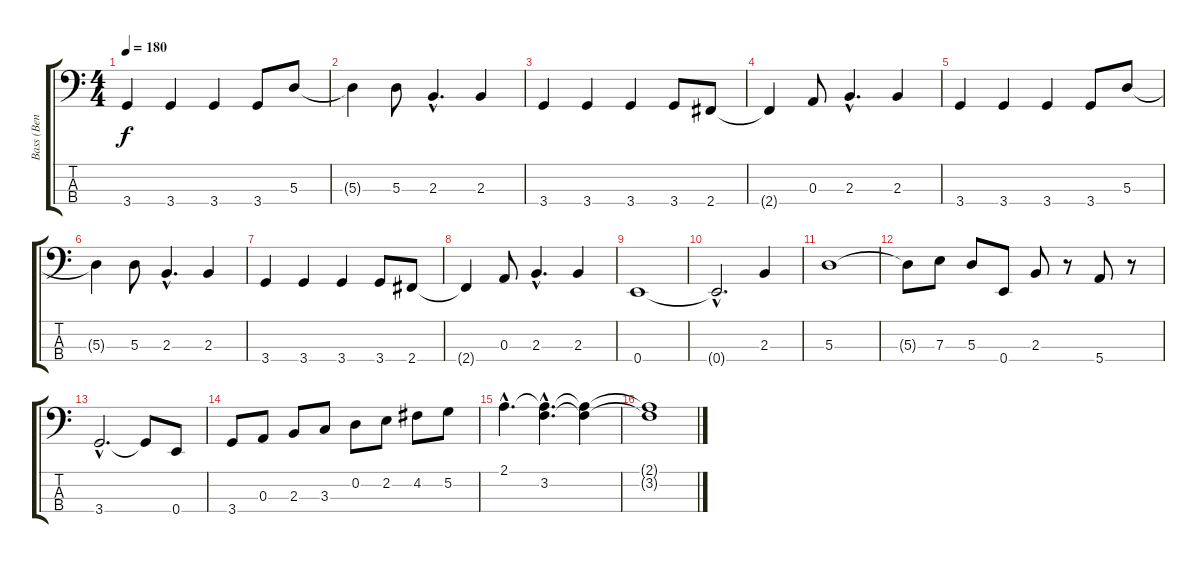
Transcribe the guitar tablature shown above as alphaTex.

\track ("Bass (Ben Keney)" "Bass (Ben ") {instrument electricbassfinger}
\staff {score tabs}
\tuning (G2 D2 A1 E1) {hide}
\ts (4 4)
\tempo 180
\clef f4
\ks c
3.4.4{dy f} 3.4.4 3.4.4 3.4.8 5.3.8 |
5.3{t}.4 5.3.8 2.3{hac}.4{d} 2.3.4 |
3.4.4 3.4.4 3.4.4 3.4.8 2.4.8 |
2.4{t}.4 0.3.8 2.3{hac}.4{d} 2.3.4 |
3.4.4 3.4.4 3.4.4 3.4.8 5.3.8 |
5.3{t}.4 5.3.8 2.3{hac}.4{d} 2.3.4 |
3.4.4 3.4.4 3.4.4 3.4.8 2.4.8 |
2.4{t}.4 0.3.8 2.3{hac}.4{d} 2.3.4 |
0.4.1 |
0.4{hac t}.2{d} 2.3.4 |
5.3.1 |
5.3{t}.8 7.3.8 5.3.8 0.4.8 2.3.8 r.8 5.4.8 r.8 |
3.4{hac}.2{d} 3.4{t}.8 0.4.8 |
3.4.8 0.3.8 2.3.8 3.3.8 0.2.8 2.2.8 4.2.8 5.2.8 |
2.1{hac}.4{d} (2.1{hac t} 3.2{hac}).4{d} (2.1{t} 3.2{t}).4 |
(2.1{t} 3.2{t}).1
